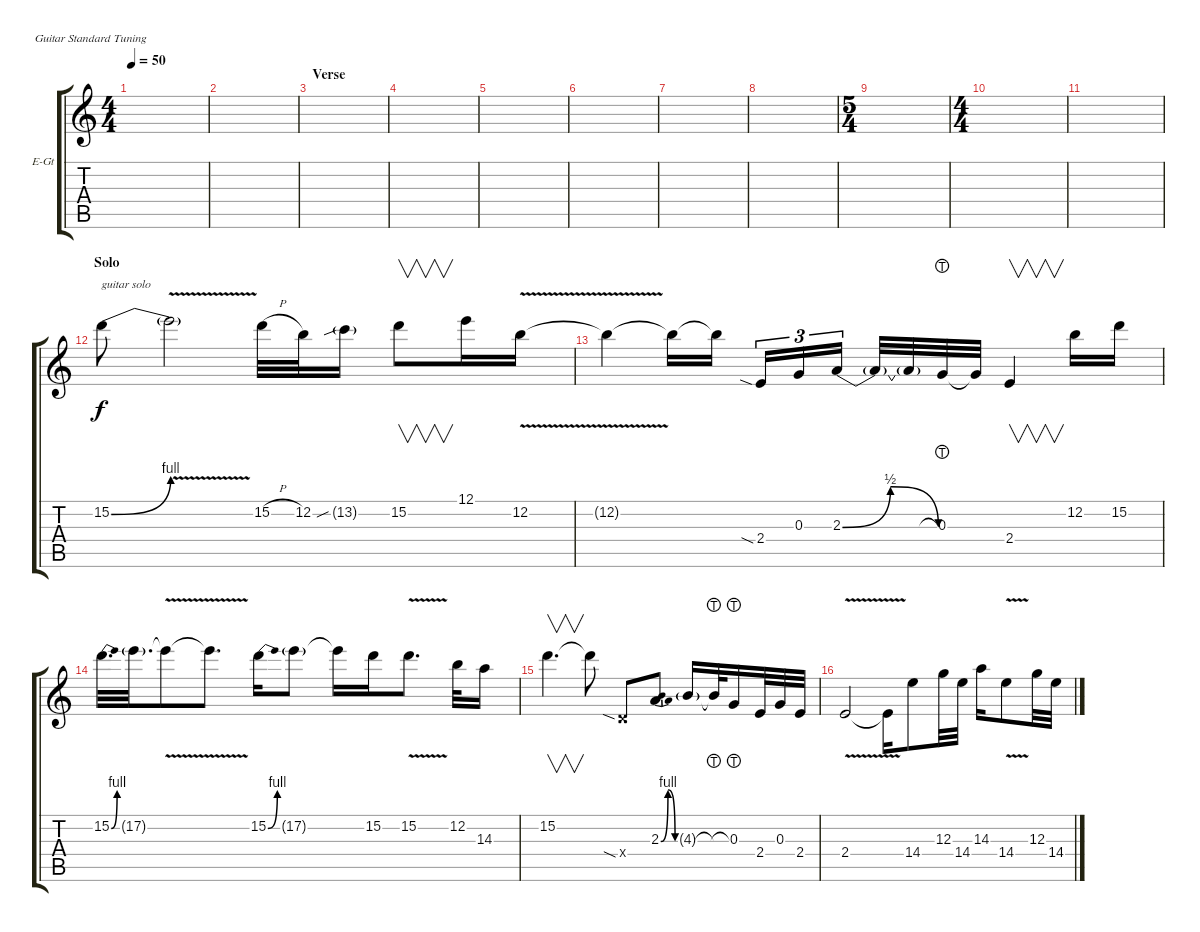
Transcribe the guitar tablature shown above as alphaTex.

\defaultSystemsLayout 4
\bracketExtendMode groupsimilarinstruments
\firstSystemTrackNameOrientation horizontal
\otherSystemsTrackNameOrientation horizontal
\track ("solo" "E-Gt") {instrument distortionguitar}
\staff {score tabs}
\tuning (E4 B3 G3 D3 A2 E2)
\ts (4 4)
\tempo 50
\clef g2
\ks c
|
|
\section ("" "Verse")
|
|
|
|
|
|
\ts (5 4)
|
\ts (4 4)
|
|
\section ("" "Solo")
15.2{be (bend 0 0 15 4)}.8{txt "guitar solo"} 15.2{v t}.2 15.2{h}.32 12.2.32 13.2{sib g}.16 15.2.8{v} 12.1.16 12.2{v}.16 |
12.2{t}.4 12.2{t}.16 12.2{t}.16 2.4{sia}.16{tu (3 2)} 0.3.16{tu (3 2)} 2.3{be (bendrelease 0 0 9 2 20.4 2 30 0)}.16{tu (3 2)} 2.3{t}.32 2.3{t}.32 0.3{lht}.32 0.3{t}.32 2.4.4{v} 12.2.16 15.2.16 |
15.2{be (bend 0 0 15 4)}.32{d} 17.2{g}.32{d} 17.2{v t}.8 17.2{t}.8{d} 15.2{be (bend 0 0 15 4)}.16 17.2{g}.8 17.2{t}.16 15.2.16 15.2{v}.8{d} 12.2.32 14.3.16 |
15.2.4{v d} 15.2{t}.8 0.4{sia x}.8 2.3{be (bendrelease 0 0 10.2 4 20.4 4 30 0)}.8 4.3{g}.16 4.3{lht t}.32 0.3{lht}.16 2.4.32 0.3.32 2.4.32 |
2.4{v}.2 2.4{t}.16 14.4.8 12.3.32 14.4.32 14.3.16 14.4{v}.8 12.3.32 14.4.32
